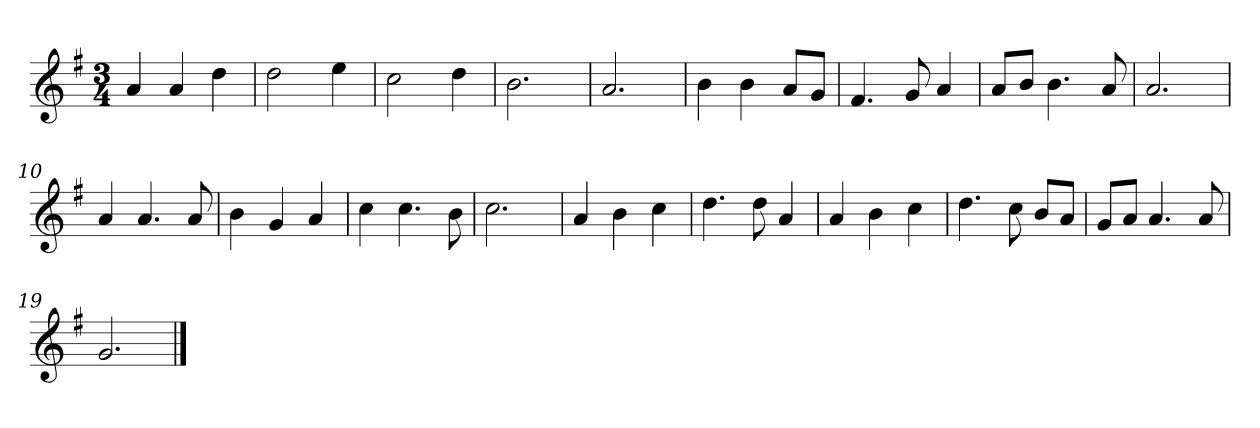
**kern
*part1
*staff1
*k[f#]
*M3/4
*MM120
=1
4a
4a
4dd
=2
2dd
4ee
=3
2cc
4dd
=4
2.b
=5
2.a
=6
4b
4b
8aL
8gJ
=7
4.f#
8g
4a
=8
8aL
8bJ
4.b
8a
=9
2.a
=10
4a
4.a
8a
=11
4b
4g
4a
=12
4cc
4.cc
8b
=13
2.cc
=14
4a
4b
4cc
=15
4.dd
8dd
4a
=16
4a
4b
4cc
=17
4.dd
8cc
8bL
8aJ
=18
8gL
8aJ
4.a
8a
=19
2.g
==
*-
